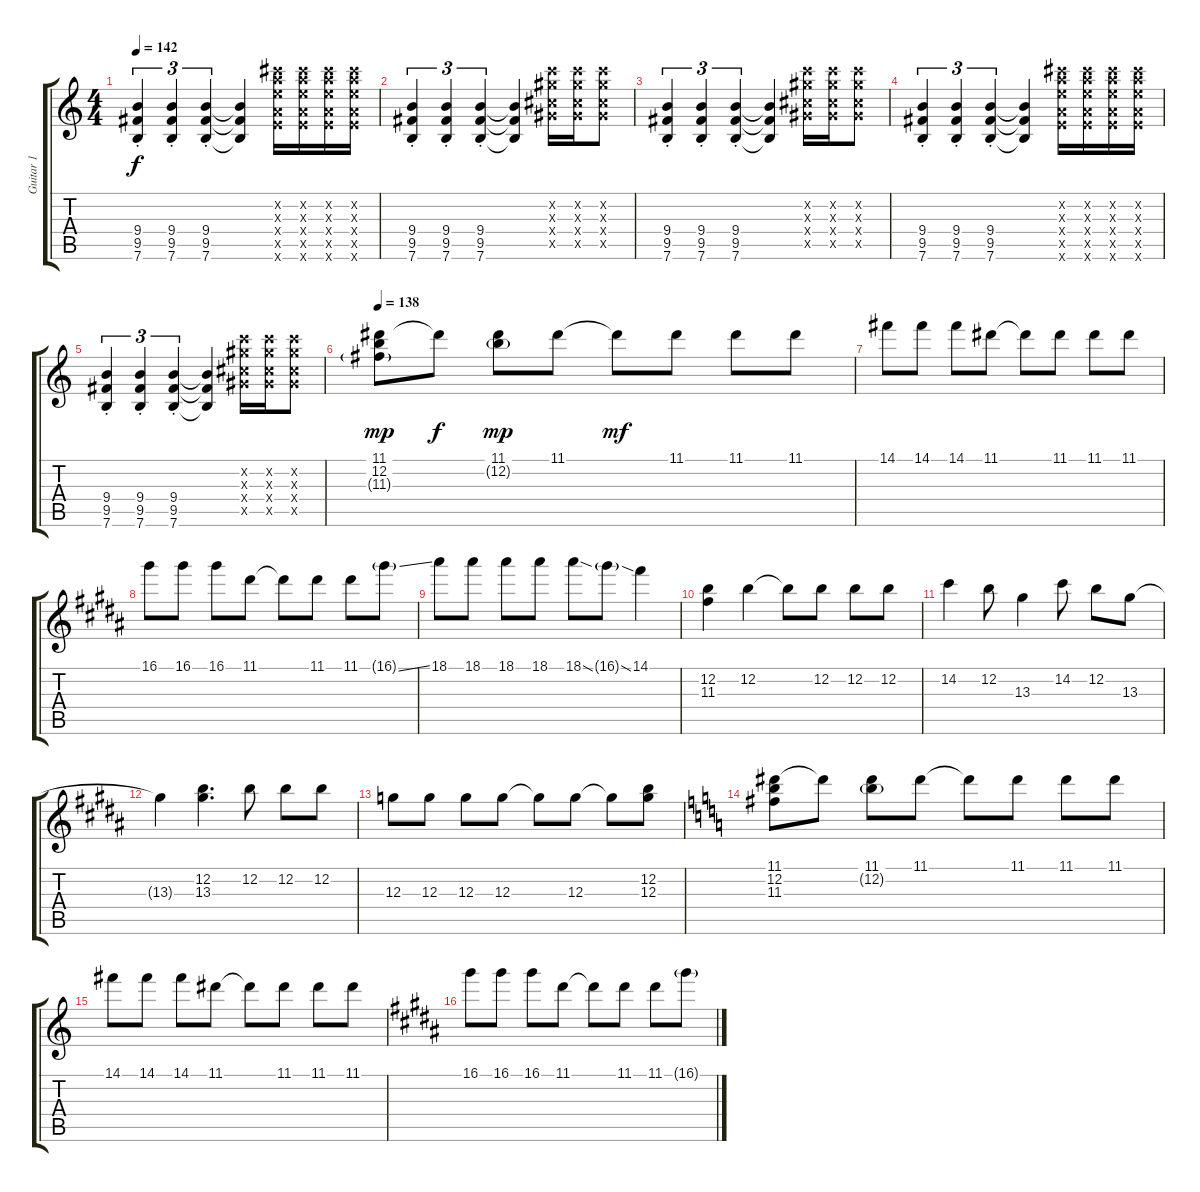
\track ("Guitar 1" "Guitar 1") {instrument distortionguitar}
\staff {score tabs}
\tuning (E4 B3 G3 D3 A2 E2) {hide}
\ts (4 4)
\tempo 142
\clef g2
\ks c
(9.4{st} 9.5{st} 7.6{st}).4{tu (3 2) dy f} (9.4{st} 9.5{st} 7.6{st}).4{tu (3 2)} (9.4{st} 9.5{st} 7.6{st}).4{tu (3 2)} (9.4{t} 9.5{t} 7.6{t}).4 (14.2{x} 14.3{x} 14.4{x} 12.5{x} 12.6{x}).16 (14.2{x} 14.3{x} 14.4{x} 12.5{x} 12.6{x}).16 (14.2{x} 14.3{x} 14.4{x} 12.5{x} 12.6{x}).16 (14.2{x} 14.3{x} 14.4{x} 12.5{x} 12.6{x}).16 |
(9.4{st} 9.5{st} 7.6{st}).4{tu (3 2)} (9.4{st} 9.5{st} 7.6{st}).4{tu (3 2)} (9.4{st} 9.5{st} 7.6{st}).4{tu (3 2)} (9.4{t} 9.5{t} 7.6{t}).4 (13.2{x} 13.3{x} 11.4{x} 11.5{x}).16 (13.2{x} 13.3{x} 11.4{x} 11.5{x}).16 (13.2{x} 13.3{x} 11.4{x} 11.5{x}).8 |
(9.4{st} 9.5{st} 7.6{st}).4{tu (3 2)} (9.4{st} 9.5{st} 7.6{st}).4{tu (3 2)} (9.4{st} 9.5{st} 7.6{st}).4{tu (3 2)} (9.4{t} 9.5{t} 7.6{t}).4 (13.2{x} 13.3{x} 11.4{x} 11.5{x}).16 (13.2{x} 13.3{x} 11.4{x} 11.5{x}).16 (13.2{x} 13.3{x} 11.4{x} 11.5{x}).8 |
(9.4{st} 9.5{st} 7.6{st}).4{tu (3 2)} (9.4{st} 9.5{st} 7.6{st}).4{tu (3 2)} (9.4{st} 9.5{st} 7.6{st}).4{tu (3 2)} (9.4{t} 9.5{t} 7.6{t}).4 (14.2{x} 14.3{x} 14.4{x} 12.5{x} 12.6{x}).16 (14.2{x} 14.3{x} 14.4{x} 12.5{x} 12.6{x}).16 (14.2{x} 14.3{x} 14.4{x} 12.5{x} 12.6{x}).16 (14.2{x} 14.3{x} 14.4{x} 12.5{x} 12.6{x}).16 |
(9.4{st} 9.5{st} 7.6{st}).4{tu (3 2)} (9.4{st} 9.5{st} 7.6{st}).4{tu (3 2)} (9.4{st} 9.5{st} 7.6{st}).4{tu (3 2)} (9.4{t} 9.5{t} 7.6{t}).4 (13.2{x} 13.3{x} 11.4{x} 11.5{x}).16 (13.2{x} 13.3{x} 11.4{x} 11.5{x}).16 (13.2{x} 13.3{x} 11.4{x} 11.5{x}).8 |
\tempo 138
(11.1 12.2 11.3{g}).8{dy mp volume 8 balance 16 instrument electricguitarjazz} 11.1{t}.8{dy f} (11.1 12.2{g}).8{dy mp} 11.1.8 11.1{t}.8{dy mf} 11.1.8 11.1.8 11.1.8 |
14.1.8 14.1.8 14.1.8 11.1.8 11.1{t}.8 11.1.8 11.1.8 11.1.8 |
\ks g#minor
16.1.8 16.1.8 16.1.8 11.1.8 11.1{t}.8 11.1.8 11.1.8 16.1{ss g}.8 |
18.1.8 18.1.8 18.1.8 18.1.8 18.1{ss}.8 16.1{ss g}.8 14.1.4 |
\ks b
(12.2 11.3).4 12.2.4 12.2{t}.8 12.2.8 12.2.8 12.2.8 |
\ks g#minor
14.2.4 12.2.8 13.3.4 14.2.8 12.2.8 13.3.8 |
13.3{t}.4 (12.2 13.3).4{d} 12.2.8 12.2.8 12.2.8 |
12.3.8 12.3.8 12.3.8 12.3.8 12.3{t}.8 12.3.8 12.3{t}.8 (12.2 12.3).8 |
\ks c
(11.1 12.2 11.3).8 11.1{t}.8 (11.1 12.2{g}).8 11.1.8 11.1{t}.8 11.1.8 11.1.8 11.1.8 |
14.1.8 14.1.8 14.1.8 11.1.8 11.1{t}.8 11.1.8 11.1.8 11.1.8 |
\ks g#minor
16.1.8 16.1.8 16.1.8 11.1.8 11.1{t}.8 11.1.8 11.1.8 16.1{ss g}.8
